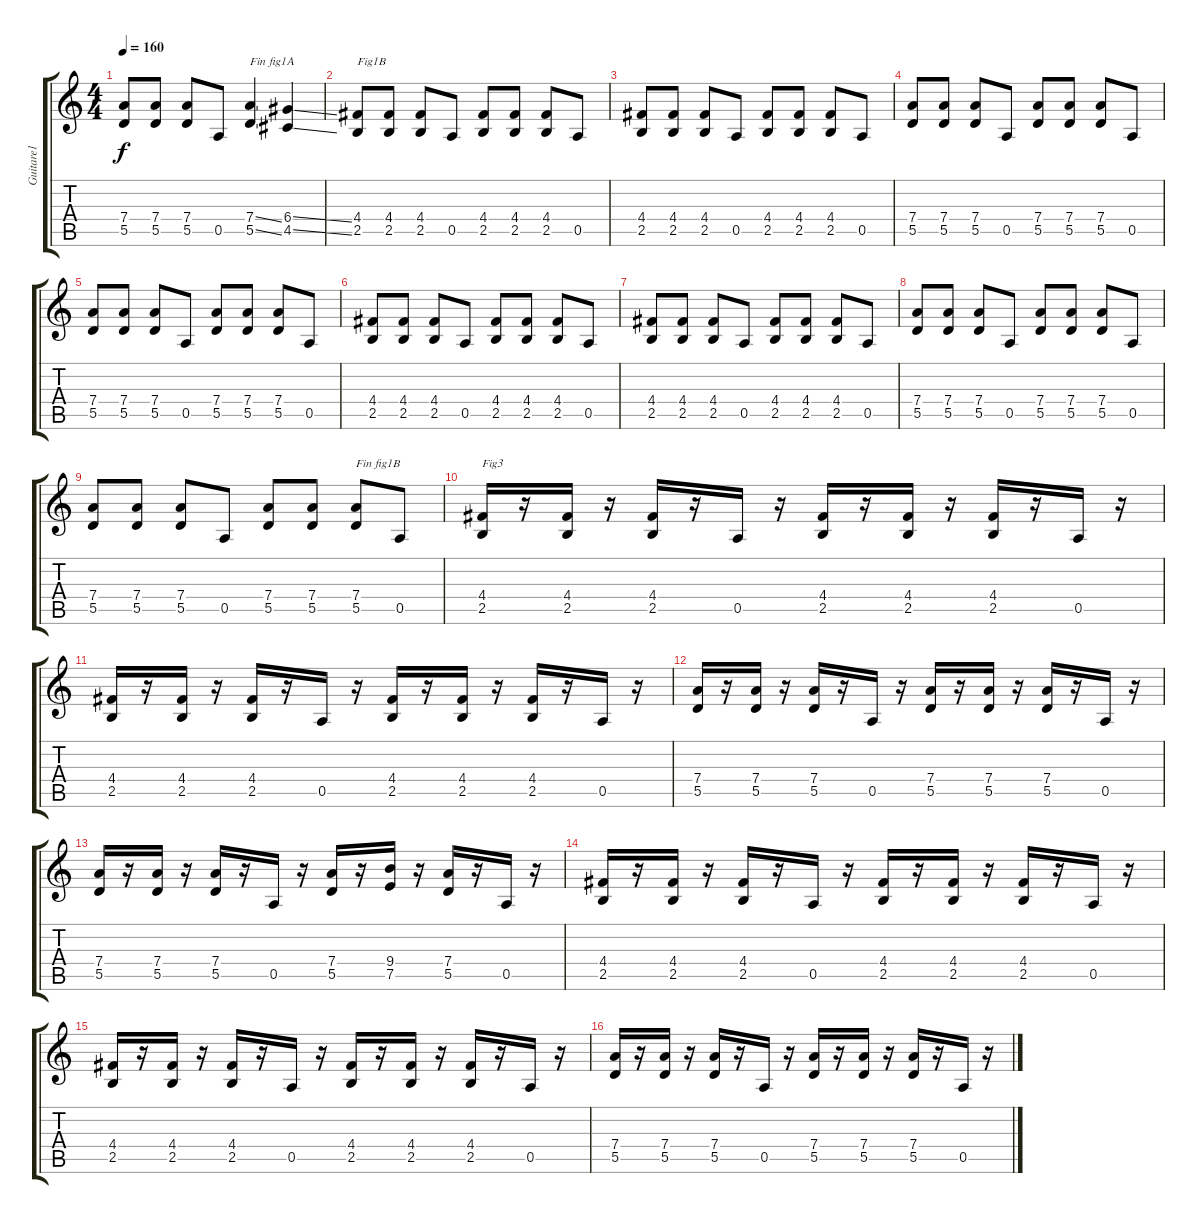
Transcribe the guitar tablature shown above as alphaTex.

\track ("Guitare1" "Guitare1") {instrument overdrivenguitar}
\staff {score tabs}
\tuning (E4 B3 G3 D3 A2 E2) {hide}
\ts (4 4)
\tempo 160
\clef g2
\ks c
(7.4 5.5).8{dy f} (7.4 5.5).8 (7.4 5.5).8 0.5.8 (7.4{ss} 5.5{ss}).4{txt "Fin fig1A"} (6.4{ss} 4.5{ss}).4 |
(4.4 2.5).8{txt "Fig1B"} (4.4 2.5).8 (4.4 2.5).8 0.5.8 (4.4 2.5).8 (4.4 2.5).8 (4.4 2.5).8 0.5.8 |
(4.4 2.5).8 (4.4 2.5).8 (4.4 2.5).8 0.5.8 (4.4 2.5).8 (4.4 2.5).8 (4.4 2.5).8 0.5.8 |
(7.4 5.5).8 (7.4 5.5).8 (7.4 5.5).8 0.5.8 (7.4 5.5).8 (7.4 5.5).8 (7.4 5.5).8 0.5.8 |
(7.4 5.5).8 (7.4 5.5).8 (7.4 5.5).8 0.5.8 (7.4 5.5).8 (7.4 5.5).8 (7.4 5.5).8 0.5.8 |
(4.4 2.5).8 (4.4 2.5).8 (4.4 2.5).8 0.5.8 (4.4 2.5).8 (4.4 2.5).8 (4.4 2.5).8 0.5.8 |
(4.4 2.5).8 (4.4 2.5).8 (4.4 2.5).8 0.5.8 (4.4 2.5).8 (4.4 2.5).8 (4.4 2.5).8 0.5.8 |
(7.4 5.5).8 (7.4 5.5).8 (7.4 5.5).8 0.5.8 (7.4 5.5).8 (7.4 5.5).8 (7.4 5.5).8 0.5.8 |
(7.4 5.5).8 (7.4 5.5).8 (7.4 5.5).8 0.5.8 (7.4 5.5).8 (7.4 5.5).8 (7.4 5.5).8{txt "Fin fig1B"} 0.5.8 |
(4.4 2.5).16{txt "Fig3"} r.16 (4.4 2.5).16 r.16 (4.4 2.5).16 r.16 0.5.16 r.16 (4.4 2.5).16 r.16 (4.4 2.5).16 r.16 (4.4 2.5).16 r.16 0.5.16 r.16 |
(4.4 2.5).16 r.16 (4.4 2.5).16 r.16 (4.4 2.5).16 r.16 0.5.16 r.16 (4.4 2.5).16 r.16 (4.4 2.5).16 r.16 (4.4 2.5).16 r.16 0.5.16 r.16 |
(7.4 5.5).16 r.16 (7.4 5.5).16 r.16 (7.4 5.5).16 r.16 0.5.16 r.16 (7.4 5.5).16 r.16 (7.4 5.5).16 r.16 (7.4 5.5).16 r.16 0.5.16 r.16 |
(7.4 5.5).16 r.16 (7.4 5.5).16 r.16 (7.4 5.5).16 r.16 0.5.16 r.16 (7.4 5.5).16 r.16 (9.4 7.5).16 r.16 (7.4 5.5).16 r.16 0.5.16 r.16 |
(4.4 2.5).16 r.16 (4.4 2.5).16 r.16 (4.4 2.5).16 r.16 0.5.16 r.16 (4.4 2.5).16 r.16 (4.4 2.5).16 r.16 (4.4 2.5).16 r.16 0.5.16 r.16 |
(4.4 2.5).16 r.16 (4.4 2.5).16 r.16 (4.4 2.5).16 r.16 0.5.16 r.16 (4.4 2.5).16 r.16 (4.4 2.5).16 r.16 (4.4 2.5).16 r.16 0.5.16 r.16 |
(7.4 5.5).16 r.16 (7.4 5.5).16 r.16 (7.4 5.5).16 r.16 0.5.16 r.16 (7.4 5.5).16 r.16 (7.4 5.5).16 r.16 (7.4 5.5).16 r.16 0.5.16 r.16
